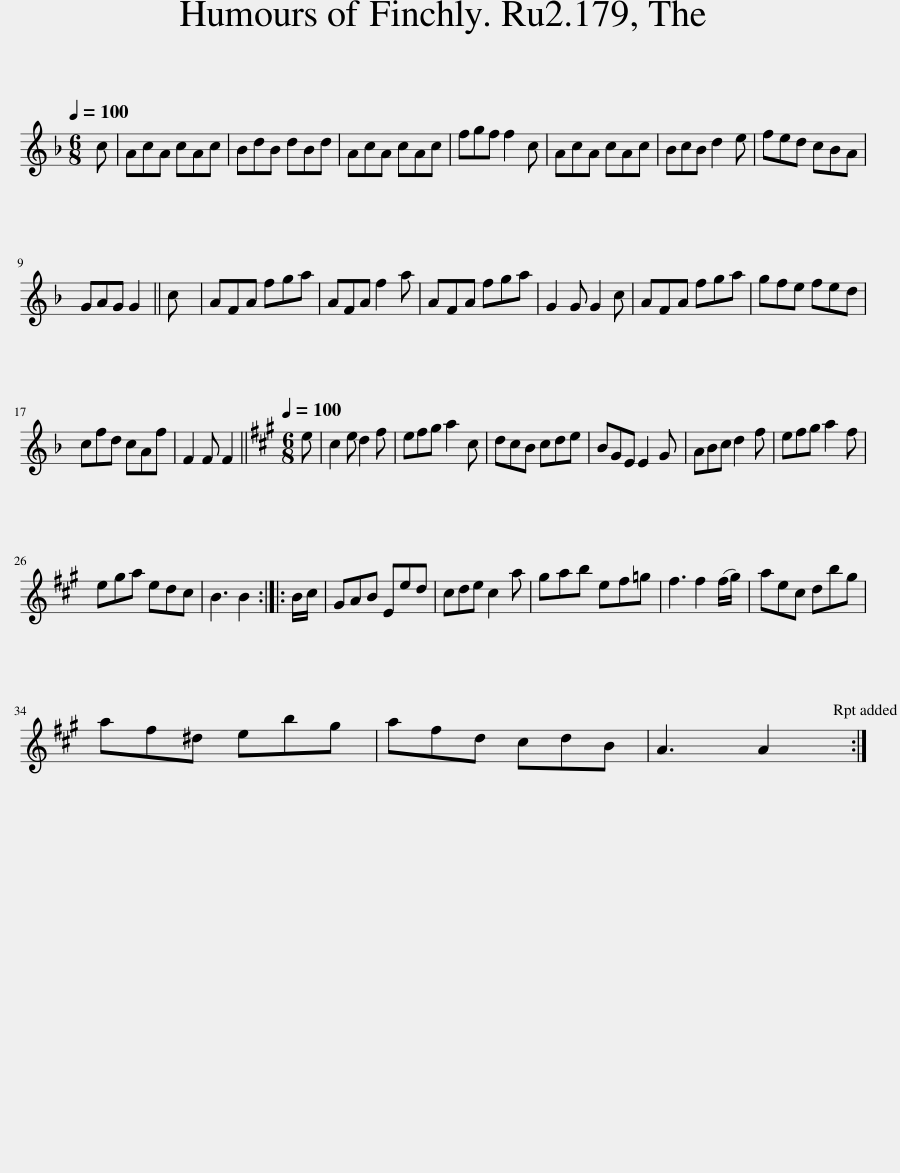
X:1
L:1/8
Q:1/4=100
M:6/8
I:linebreak $
K:F
V:1 treble
V:1
 c | AcA cAc | BdB dBd | AcA cAc | fgf f2 c | %5
 AcA cAc | BcB d2 e | fed cBA |$ GAG G2 || c | %10
 AFA fga | AFA f2 a | AFA fga | G2 G G2 c | AFA fga | %15
 gfe fed |$ cfd cAf | F2 F F2 ||[K:A][M:6/8][Q:1/4=100] e | c2 e d2 f | %20
 efg a2 c | dcB cde | BGE E2 G | ABc d2 f | efg a2 f |$ %25
 ega edc | B3 B2 :: B/c/ | GAB Eed | cde c2 a | %30
 gab ef=g | f3 f2 (f/g/) | aec dbg |$ af^d ebg | afd cdB | %35
 A3 A2 :| %36
